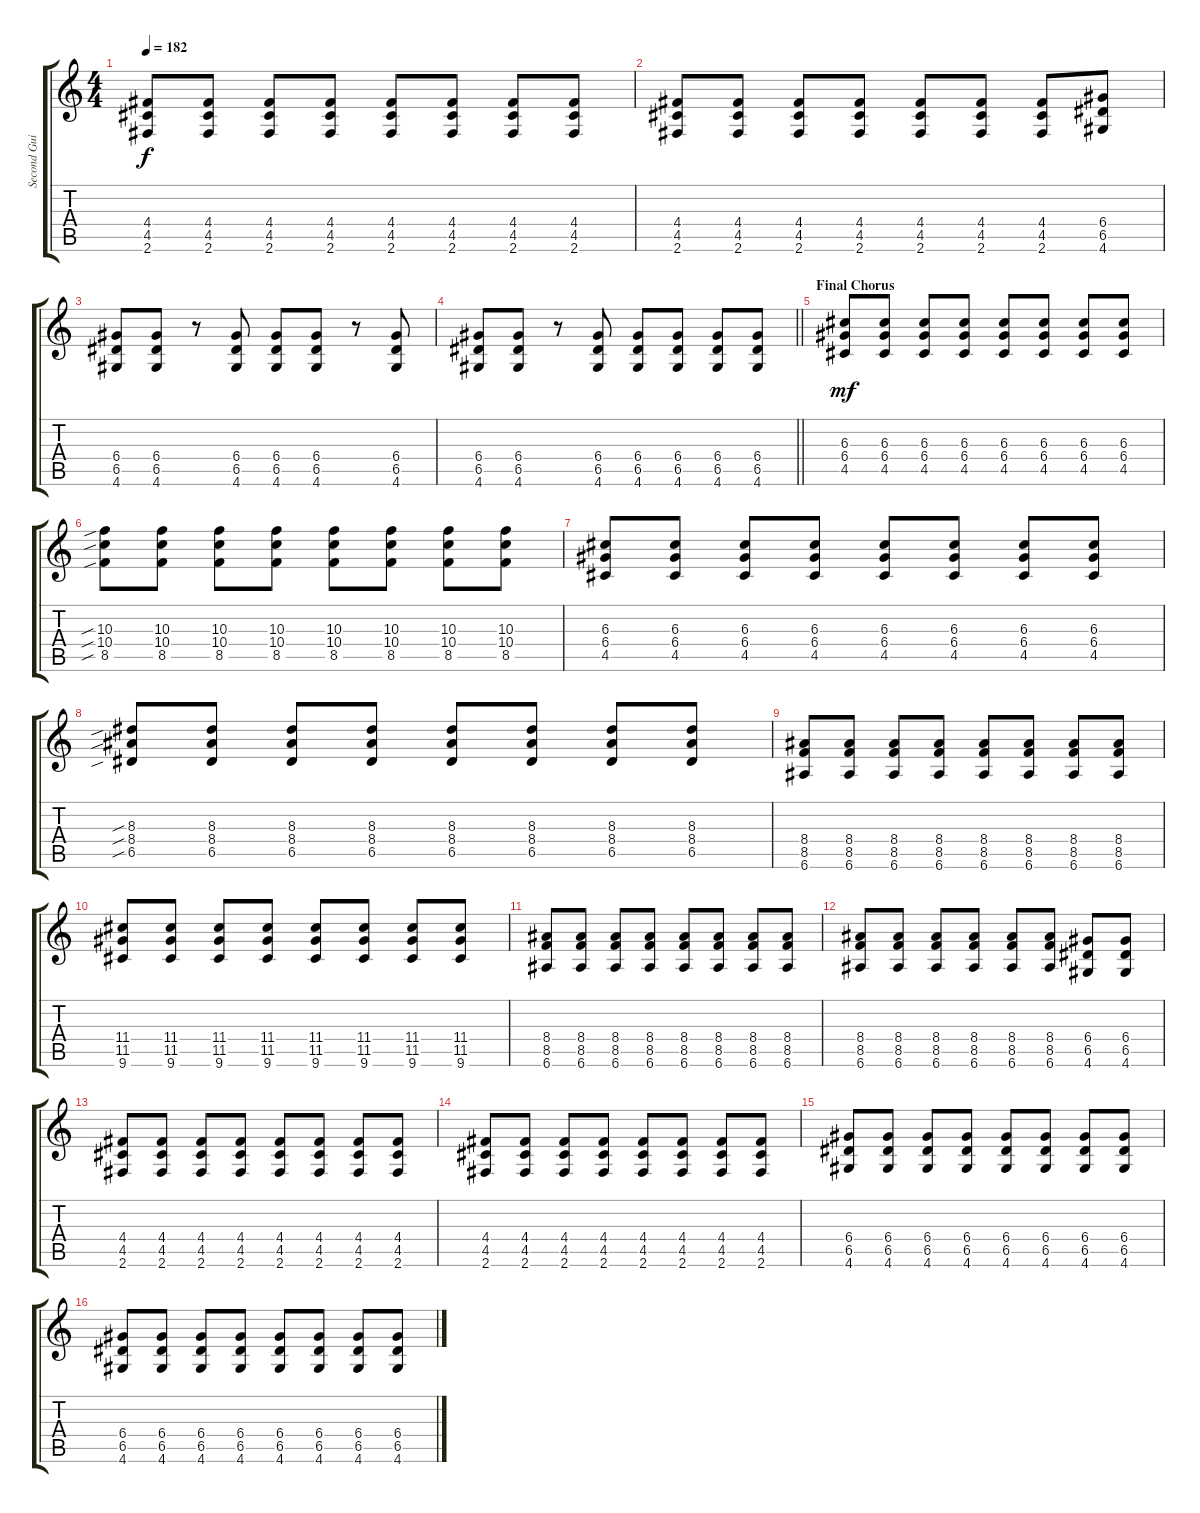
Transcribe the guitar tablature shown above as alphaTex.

\track ("Second Guitar" "Second Gui") {instrument overdrivenguitar}
\staff {score tabs}
\tuning (E4 B3 G3 D3 A2 E2) {hide}
\ts (4 4)
\tempo 182
\clef g2
\ks c
(4.4 4.5 2.6).8{dy f} (4.4 4.5 2.6).8 (4.4 4.5 2.6).8 (4.4 4.5 2.6).8 (4.4 4.5 2.6).8 (4.4 4.5 2.6).8 (4.4 4.5 2.6).8 (4.4 4.5 2.6).8 |
(4.4 4.5 2.6).8 (4.4 4.5 2.6).8 (4.4 4.5 2.6).8 (4.4 4.5 2.6).8 (4.4 4.5 2.6).8 (4.4 4.5 2.6).8 (4.4 4.5 2.6).8 (6.4 6.5 4.6).8 |
(6.4 6.5 4.6).8 (6.4 6.5 4.6).8 r.8 (6.4 6.5 4.6).8 (6.4 6.5 4.6).8 (6.4 6.5 4.6).8 r.8 (6.4 6.5 4.6).8 |
\barLineRight lightlight
(6.4 6.5 4.6).8 (6.4 6.5 4.6).8 r.8 (6.4 6.5 4.6).8 (6.4 6.5 4.6).8 (6.4 6.5 4.6).8 (6.4 6.5 4.6).8 (6.4 6.5 4.6).8 |
\section ("" "Final Chorus")
(6.3 6.4 4.5).8{dy mf} (6.3 6.4 4.5).8 (6.3 6.4 4.5).8 (6.3 6.4 4.5).8 (6.3 6.4 4.5).8 (6.3 6.4 4.5).8 (6.3 6.4 4.5).8 (6.3 6.4 4.5).8 |
(10.3{sib} 10.4{sib} 8.5{sib}).8 (10.3 10.4 8.5).8 (10.3 10.4 8.5).8 (10.3 10.4 8.5).8 (10.3 10.4 8.5).8 (10.3 10.4 8.5).8 (10.3 10.4 8.5).8 (10.3 10.4 8.5).8 |
(6.3 6.4 4.5).8 (6.3 6.4 4.5).8 (6.3 6.4 4.5).8 (6.3 6.4 4.5).8 (6.3 6.4 4.5).8 (6.3 6.4 4.5).8 (6.3 6.4 4.5).8 (6.3 6.4 4.5).8 |
(8.3{sib} 8.4{sib} 6.5{sib}).8 (8.3 8.4 6.5).8 (8.3 8.4 6.5).8 (8.3 8.4 6.5).8 (8.3 8.4 6.5).8 (8.3 8.4 6.5).8 (8.3 8.4 6.5).8 (8.3 8.4 6.5).8 |
(8.4 8.5 6.6).8 (8.4 8.5 6.6).8 (8.4 8.5 6.6).8 (8.4 8.5 6.6).8 (8.4 8.5 6.6).8 (8.4 8.5 6.6).8 (8.4 8.5 6.6).8 (8.4 8.5 6.6).8 |
(11.4 11.5 9.6).8 (11.4 11.5 9.6).8 (11.4 11.5 9.6).8 (11.4 11.5 9.6).8 (11.4 11.5 9.6).8 (11.4 11.5 9.6).8 (11.4 11.5 9.6).8 (11.4 11.5 9.6).8 |
(8.4 8.5 6.6).8 (8.4 8.5 6.6).8 (8.4 8.5 6.6).8 (8.4 8.5 6.6).8 (8.4 8.5 6.6).8 (8.4 8.5 6.6).8 (8.4 8.5 6.6).8 (8.4 8.5 6.6).8 |
(8.4 8.5 6.6).8 (8.4 8.5 6.6).8 (8.4 8.5 6.6).8 (8.4 8.5 6.6).8 (8.4 8.5 6.6).8 (8.4 8.5 6.6).8 (6.4 6.5 4.6).8 (6.4 6.5 4.6).8 |
(4.4 4.5 2.6).8 (4.4 4.5 2.6).8 (4.4 4.5 2.6).8 (4.4 4.5 2.6).8 (4.4 4.5 2.6).8 (4.4 4.5 2.6).8 (4.4 4.5 2.6).8 (4.4 4.5 2.6).8 |
(4.4 4.5 2.6).8 (4.4 4.5 2.6).8 (4.4 4.5 2.6).8 (4.4 4.5 2.6).8 (4.4 4.5 2.6).8 (4.4 4.5 2.6).8 (4.4 4.5 2.6).8 (4.4 4.5 2.6).8 |
(6.4 6.5 4.6).8 (6.4 6.5 4.6).8 (6.4 6.5 4.6).8 (6.4 6.5 4.6).8 (6.4 6.5 4.6).8 (6.4 6.5 4.6).8 (6.4 6.5 4.6).8 (6.4 6.5 4.6).8 |
(6.4 6.5 4.6).8 (6.4 6.5 4.6).8 (6.4 6.5 4.6).8 (6.4 6.5 4.6).8 (6.4 6.5 4.6).8 (6.4 6.5 4.6).8 (6.4 6.5 4.6).8 (6.4 6.5 4.6).8
